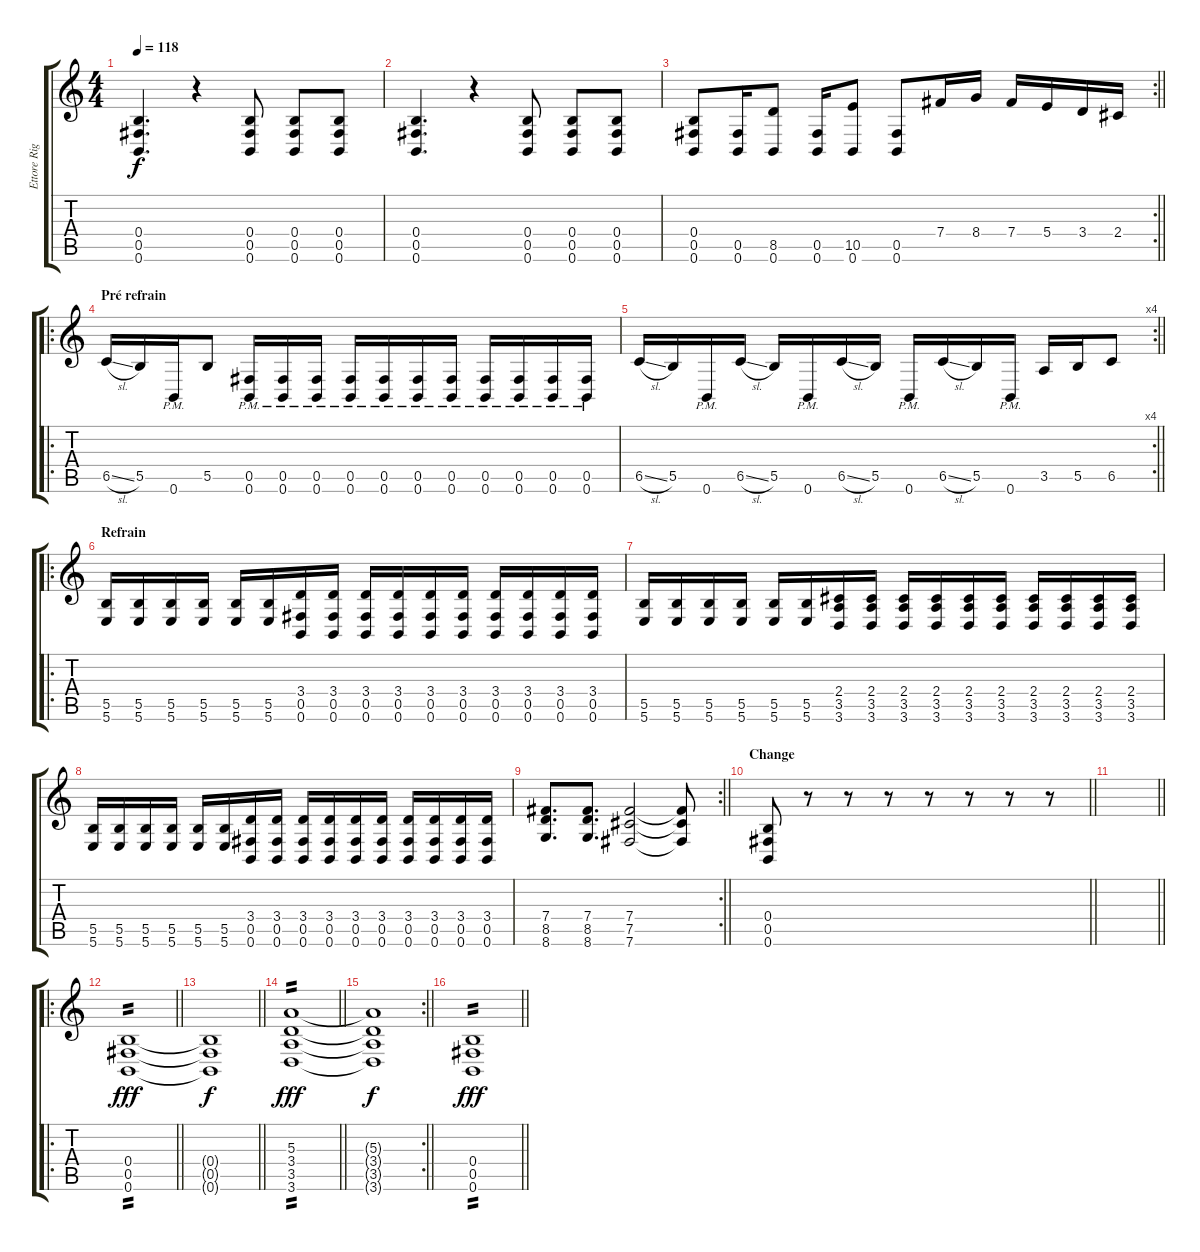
\track ("Ettore Rigotti" "Ettore Rig") {instrument distortionguitar}
\staff {score tabs}
\tuning (Db4 Ab3 E3 B2 Gb2 B1) {hide}
\ts (4 4)
\tempo 118
\clef g2
\ks c
(0.4 0.5 0.6).4{d dy f} r.4 (0.4 0.5 0.6).8 (0.4 0.5 0.6).8 (0.4 0.5 0.6).8 |
(0.4 0.5 0.6).4{d} r.4 (0.4 0.5 0.6).8 (0.4 0.5 0.6).8 (0.4 0.5 0.6).8 |
\rc 2
\barLineRight lightlight
(0.4 0.5 0.6).8 (0.5 0.6).16 (8.5 0.6).8 (0.5 0.6).16 (10.5 0.6).8 (0.5 0.6).8 7.4.16 8.4.16 7.4.16 5.4.16 3.4.16 2.4.16 |
\ro
\section ("" "Pré refrain")
6.5{sl}.16 5.5.16 0.6{pm}.16 5.5.8 (0.5{pm} 0.6{pm}).16 (0.5{pm} 0.6{pm}).16 (0.5{pm} 0.6{pm}).16 (0.5{pm} 0.6{pm}).16 (0.5{pm} 0.6{pm}).16 (0.5{pm} 0.6{pm}).16 (0.5{pm} 0.6{pm}).16 (0.5{pm} 0.6{pm}).16 (0.5{pm} 0.6{pm}).16 (0.5{pm} 0.6{pm}).16 (0.5{pm} 0.6{pm}).16 |
\rc 4
\barLineRight lightlight
6.5{sl}.16 5.5.16 0.6{pm}.16 6.5{sl}.16 5.5.16 0.6{pm}.16 6.5{sl}.16 5.5.16 0.6{pm}.16 6.5{sl}.16 5.5.16 0.6{pm}.16 3.5.16 5.5.16 6.5.8 |
\ro
\section ("" "Refrain")
(5.5 5.6).16 (5.5 5.6).16 (5.5 5.6).16 (5.5 5.6).16 (5.5 5.6).16 (5.5 5.6).16 (3.4 0.5 0.6).16 (3.4 0.5 0.6).16 (3.4 0.5 0.6).16 (3.4 0.5 0.6).16 (3.4 0.5 0.6).16 (3.4 0.5 0.6).16 (3.4 0.5 0.6).16 (3.4 0.5 0.6).16 (3.4 0.5 0.6).16 (3.4 0.5 0.6).16 |
(5.5 5.6).16 (5.5 5.6).16 (5.5 5.6).16 (5.5 5.6).16 (5.5 5.6).16 (5.5 5.6).16 (2.4 3.5 3.6).16 (2.4 3.5 3.6).16 (2.4 3.5 3.6).16 (2.4 3.5 3.6).16 (2.4 3.5 3.6).16 (2.4 3.5 3.6).16 (2.4 3.5 3.6).16 (2.4 3.5 3.6).16 (2.4 3.5 3.6).16 (2.4 3.5 3.6).16 |
(5.5 5.6).16 (5.5 5.6).16 (5.5 5.6).16 (5.5 5.6).16 (5.5 5.6).16 (5.5 5.6).16 (3.4 0.5 0.6).16 (3.4 0.5 0.6).16 (3.4 0.5 0.6).16 (3.4 0.5 0.6).16 (3.4 0.5 0.6).16 (3.4 0.5 0.6).16 (3.4 0.5 0.6).16 (3.4 0.5 0.6).16 (3.4 0.5 0.6).16 (3.4 0.5 0.6).16 |
\rc 2
\barLineRight lightlight
(7.4 8.5 8.6).8{d} (7.4 8.5 8.6).8{d} (7.4 7.5 7.6).2 (7.4{t} 7.5{t} 7.6{t}).8 |
\section ("" "Change")
\barLineRight lightlight
(0.4 0.5 0.6).8 r.8 r.8 r.8 r.8 r.8 r.8 r.8 |
\barLineRight lightlight
|
\ro
\barLineRight lightlight
(0.4 0.5 0.6).1{tp 2 dy fff} |
\barLineRight lightlight
(0.4{t} 0.5{t} 0.6{t}).1{dy f} |
\barLineRight lightlight
(5.3 3.4 3.5 3.6).1{tp 2 dy fff} |
\rc 2
\barLineRight lightlight
(5.3{t} 3.4{t} 3.5{t} 3.6{t}).1{dy f} |
\barLineRight lightlight
(0.4 0.5 0.6).1{tp 2 dy fff}
